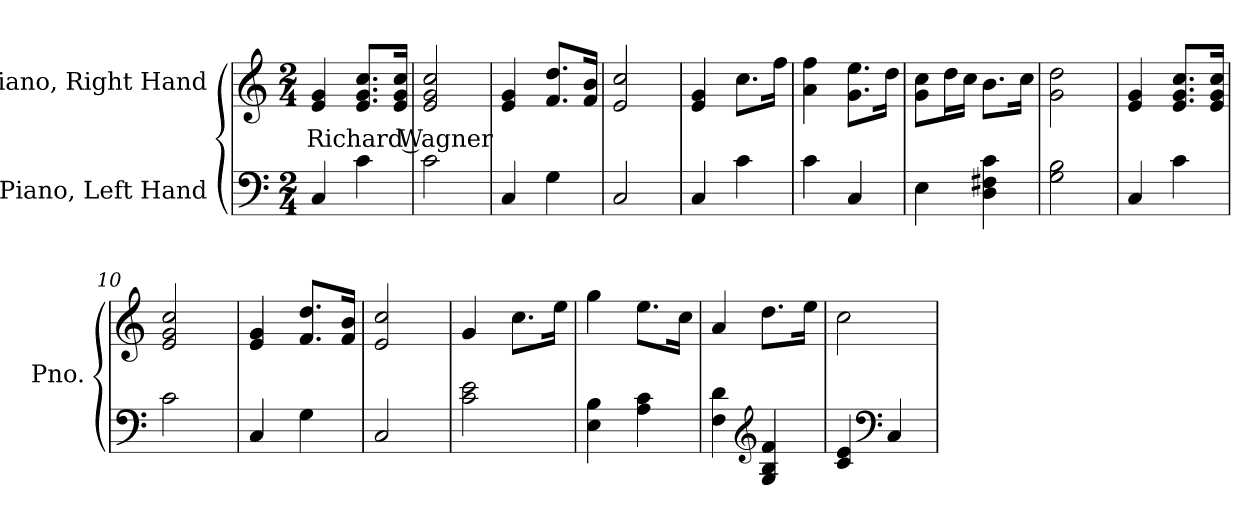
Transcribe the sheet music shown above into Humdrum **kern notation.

**kern	**kern	**text
*part2	*part1	*part1
*staff2	*staff1	*staff1
*I"Piano, Left Hand	*I"Piano, Right Hand	*
*I'Pno.	*I'Pno.	*
*clefF4	*clefG2	*
*k[]	*k[]	*
*M2/4	*M2/4	*
*MM90	*MM90	*
=1	=1	=1
!	!	!LO:LY:b
4C/	4e/ 4g/	Richard Wagner
4c\	8.e/ 8.g/ 8.cc/L	.
.	16e/ 16g/ 16cc/Jk	.
=2	=2	=2
2c\	2e/ 2g/ 2cc/	.
=3	=3	=3
4C/	4e/ 4g/	.
4G\	8.f/ 8.dd/L	.
.	16f/ 16b/Jk	.
=4	=4	=4
2C/	2e/ 2cc/	.
=5	=5	=5
4C/	4e/ 4g/	.
4c\	8.cc\L	.
.	16ff\Jk	.
=6	=6	=6
4c\	4a\ 4ff\	.
4C/	8.g\ 8.ee\L	.
.	16dd\Jk	.
=7	=7	=7
4E\	8g\ 8cc\L	.
.	16dd\L	.
.	16cc\JJ	.
4D\ 4F#X\ 4c\	8.b\L	.
.	16cc\Jk	.
!!LO:LB:g=z
=8	=8	=8
2G\ 2B\	2g\ 2dd\	.
=9	=9	=9
4C/	4e/ 4g/	.
4c\	8.e/ 8.g/ 8.cc/L	.
.	16e/ 16g/ 16cc/Jk	.
=10	=10	=10
2c\	2e/ 2g/ 2cc/	.
=11	=11	=11
4C/	4e/ 4g/	.
4G\	8.f/ 8.dd/L	.
.	16f/ 16b/Jk	.
=12	=12	=12
2C/	2e/ 2cc/	.
=13	=13	=13
2c\ 2e\	4g/	.
.	8.cc\L	.
.	16ee\Jk	.
=14	=14	=14
4E\ 4B\	4gg\	.
4A\ 4c\	8.ee\L	.
.	16cc\Jk	.
=15	=15	=15
4F\ 4d\	4a/	.
*clefG2	*	*
4G/ 4B/ 4f/	8.dd\L	.
.	16ee\Jk	.
=16	=16	=16
4c/ 4e/	2cc\	.
*clefF4	*	*
4C/	.	.
=	=	=
*-	*-	*-
